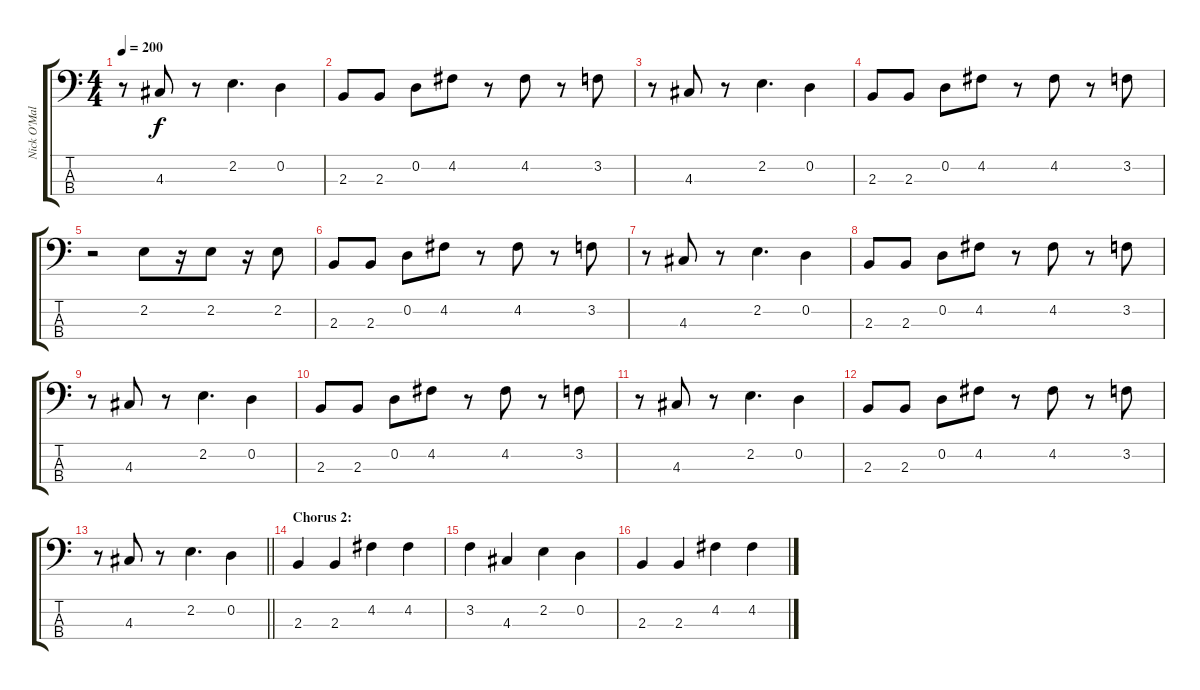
\track ("Nick O'Malley (Bass)" "Nick O'Mal") {instrument electricbasspick bank 255}
\staff {score tabs}
\tuning (G2 D2 A1 E1) {hide}
\ts (4 4)
\tempo 200
\clef f4
\ks c
r.8{dy f} 4.3.8 r.8 2.2.4{d} 0.2.4 |
2.3.8 2.3.8 0.2.8 4.2.8 r.8 4.2.8 r.8 3.2.8 |
r.8 4.3.8 r.8 2.2.4{d} 0.2.4 |
2.3.8 2.3.8 0.2.8 4.2.8 r.8 4.2.8 r.8 3.2.8 |
r.2 2.2.8 r.16 2.2.8 r.16 2.2.8 |
2.3.8 2.3.8 0.2.8 4.2.8 r.8 4.2.8 r.8 3.2.8 |
r.8 4.3.8 r.8 2.2.4{d} 0.2.4 |
2.3.8 2.3.8 0.2.8 4.2.8 r.8 4.2.8 r.8 3.2.8 |
r.8 4.3.8 r.8 2.2.4{d} 0.2.4 |
2.3.8 2.3.8 0.2.8 4.2.8 r.8 4.2.8 r.8 3.2.8 |
r.8 4.3.8 r.8 2.2.4{d} 0.2.4 |
2.3.8 2.3.8 0.2.8 4.2.8 r.8 4.2.8 r.8 3.2.8 |
\barLineRight lightlight
r.8 4.3.8 r.8 2.2.4{d} 0.2.4 |
\section ("" "Chorus 2:")
2.3.4 2.3.4 4.2.4 4.2.4 |
3.2.4 4.3.4 2.2.4 0.2.4 |
2.3.4 2.3.4 4.2.4 4.2.4
